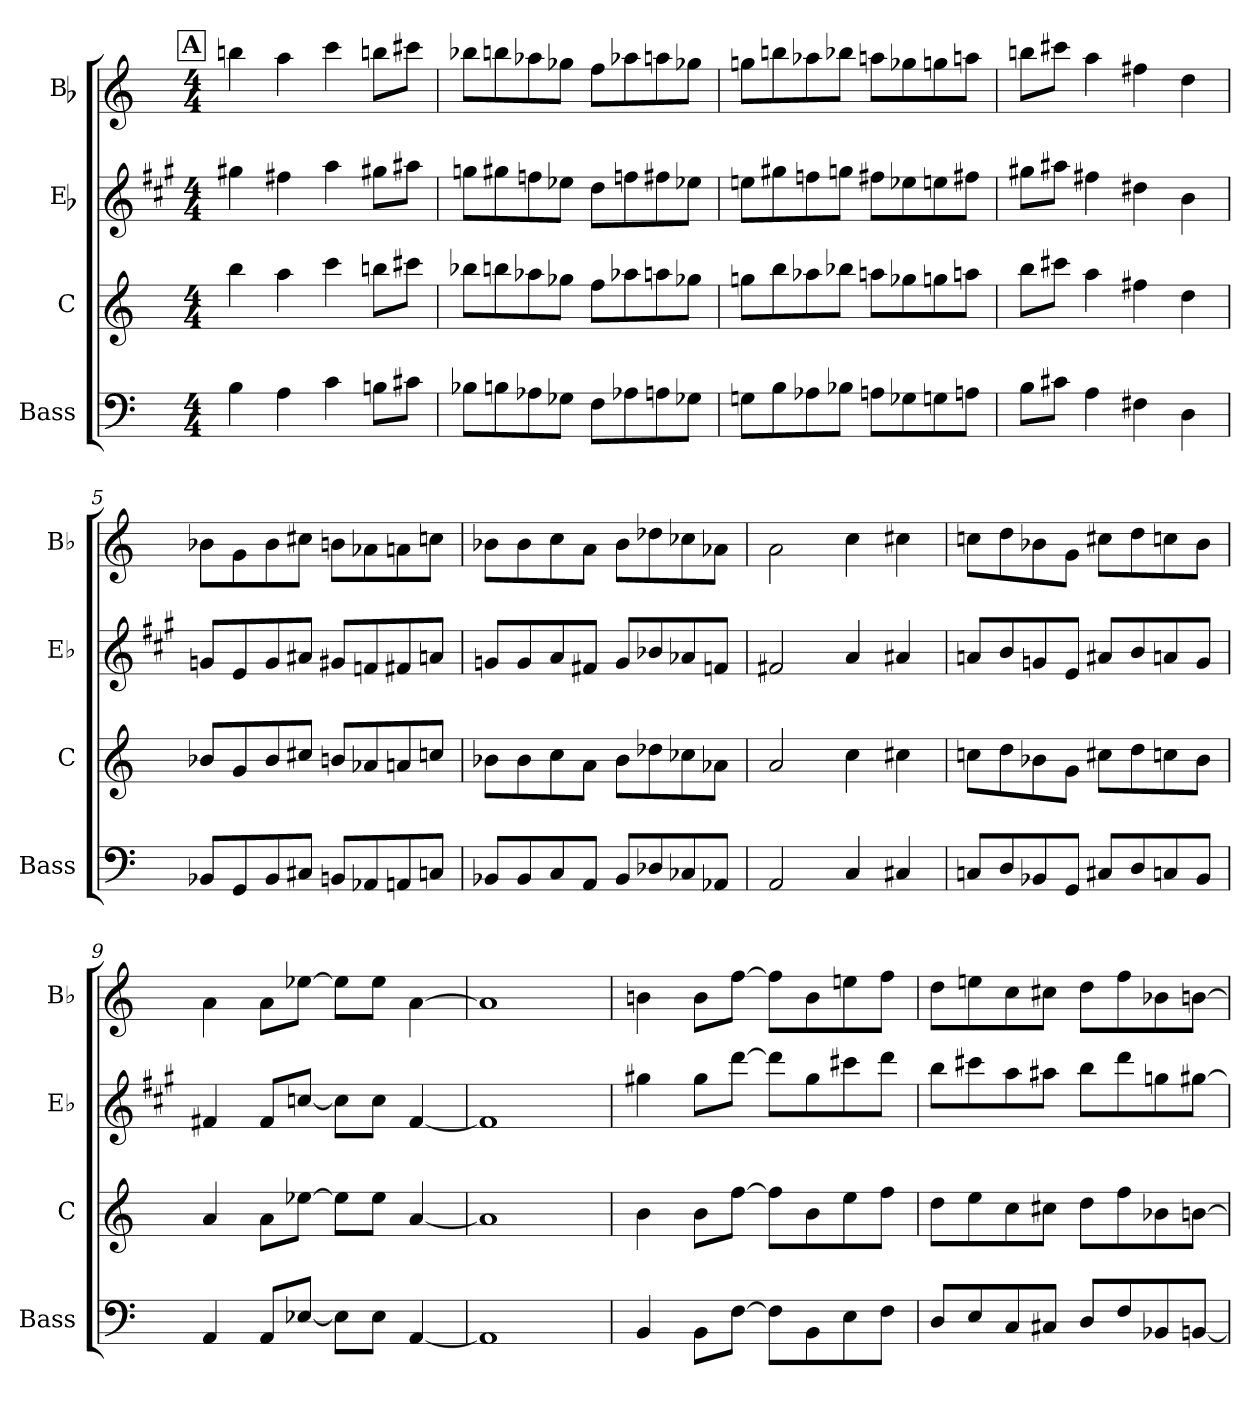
**kern	**kern	**kern	**kern
*part4	*part3	*part2	*part1
*staff4	*staff3	*staff2	*staff1
*I"Bass	*I"C	*I"Eb	*I"Bb
*I'Bass	*I'C	*I'Eb	*I'Bb
*clefF4	*clefG2	*clefG2	*clefG2
*	*	*ITrd5c9	*ITrd8c14
*k[]	*k[]	*k[]	*k[]
*C:	*C:	*C:	*C:
*M4/4	*M4/4	*M4/4	*M4/4
!!LO:REH:place=s1:a:B:fs=12:t=A
=1	=1	=1	=1
4B\	4bb\	4bn\	4bn\
4A\	4aa\	4an\	4a\
4c\	4ccc\	4cc\	4cc\
8Bn\L	8bbn\L	8bn\L	8bn\L
8c#X\J	8ccc#X\J	8cc#X\J	8cc#X\J
=2	=2	=2	=2
8B-X\L	8bb-X\L	8b-X\L	8b-X\L
8Bn\	8bbn\	8bn\	8bn\
8A-X\	8aa-X\	8a-\	8a-X\
8G-X\J	8gg-X\J	8g-X\J	8g-X\J
8F\L	8ff\L	8f\L	8f\L
8A-X\	8aa-X\	8a-X\	8a-X\
8An\	8aan\	8an\	8an\
8G-X\J	8gg-X\J	8g-X\J	8g-X\J
=3	=3	=3	=3
8Gn\L	8ggn\L	8gn\L	8gn\L
8B\	8bb\	8bn\	8bn\
8A-X\	8aa-X\	8a-\	8a-X\
8B-X\J	8bb-X\J	8b-X\J	8b-X\J
8An\L	8aan\L	8an\L	8an\L
8G-X\	8gg-X\	8g-X\	8g-X\
8Gn\	8ggn\	8gn\	8gn\
8An\J	8aan\J	8an\J	8an\J
!!LO:LB:g=z
=4	=4	=4	=4
8B\L	8bb\L	8bn\L	8bn\L
8c#X\J	8ccc#X\J	8cc#X\J	8cc#X\J
4A\	4aa\	4an\	4a\
4F#X\	4ff#X\	4f#X\	4f#X\
4D\	4dd\	4d\	4d\
=5	=5	=5	=5
8BB-X/L	8b-X/L	8B-X/L	8B-X\L
8GG/	8g/	8G/	8G\
8BB-/	8b-/	8B-/	8B-\
8C#X/J	8cc#X/J	8c#X/J	8c#X\J
8BBn/L	8bn/L	8Bn/L	8Bn\L
8AA-X/	8a-X/	8A-/	8A-X\
8AAn/	8an/	8An/	8An\
8Cn/J	8ccn/J	8cn/J	8cn\J
=6	=6	=6	=6
8BB-X/L	8b-X\L	8B-/L	8B-\L
8BB-/	8b-\	8B-/	8B-\
8C/	8cc\	8c/	8c\
8AA/J	8a\J	8An/J	8A\J
8BB-/L	8b-\L	8B-/L	8B-\L
8D-X/	8dd-X\	8d-X/	8d-X\
8C-X/	8cc-X\	8c-X/	8c-X\
8AA-X/J	8a-X\J	8A-X/J	8A-X\J
=7	=7	=7	=7
2AA/	2a/	2An/	2A\
4C/	4cc\	4c/	4c\
4C#X/	4cc#X\	4c#X/	4c#X\
!!LO:PB:g=z
=8	=8	=8	=8
8Cn/L	8ccn\L	8cn/L	8cn\L
8D/	8dd\	8d/	8d\
8BB-X/	8b-X\	8B-/	8B-\
8GG/J	8g\J	8G/J	8G\J
8C#X/L	8cc#X\L	8c#X/L	8c#X\L
8D/	8dd\	8d/	8d\
8Cn/	8ccn\	8cn/	8cn\
8BB-/J	8b-\J	8B-/J	8B-\J
=9	=9	=9	=9
4AA/	4a/	4An/	4A\
8AA/L	8a\L	8A/L	8A\L
[8E-X/J	[8ee-X\J	[8e-/J	[8e-\J
8E-\L]	8ee-\L]	8e-\L]	8e-\L]
8E-\J	8ee-\J	8e-\J	8e-\J
[4AA/	[4a/	[4A/	[4A\
=10	=10	=10	=10
1AA]	1a]	1A]	1A]
=11	=11	=11	=11
4BB/	4b\	4bn\	4Bn\
8BB\L	8b\L	8b\L	8B\L
[8F\J	[8ff\J	[8ff\J	[8f\J
8F\L]	8ff\L]	8ff\L]	8f\L]
8BB\	8b\	8b\	8B\
8E\	8ee\	8een\	8en\
8F\J	8ff\J	8ff\J	8f\J
!!LO:LB:g=z
=12	=12	=12	=12
8D/L	8dd\L	8dd\L	8d\L
8E/	8ee\	8een\	8en\
8C/	8cc\	8cc\	8c\
8C#X/J	8cc#X\J	8cc#X\J	8c#X\J
8D/L	8dd\L	8dd\L	8d\L
8F/	8ff\	8ff\	8f\
8BB-X/	8b-X\	8b-X\	8B-X\
[8BBn/J	[8bn\J	[8bn\J	[8Bn\J
=	=	=	=
*-	*-	*-	*-
